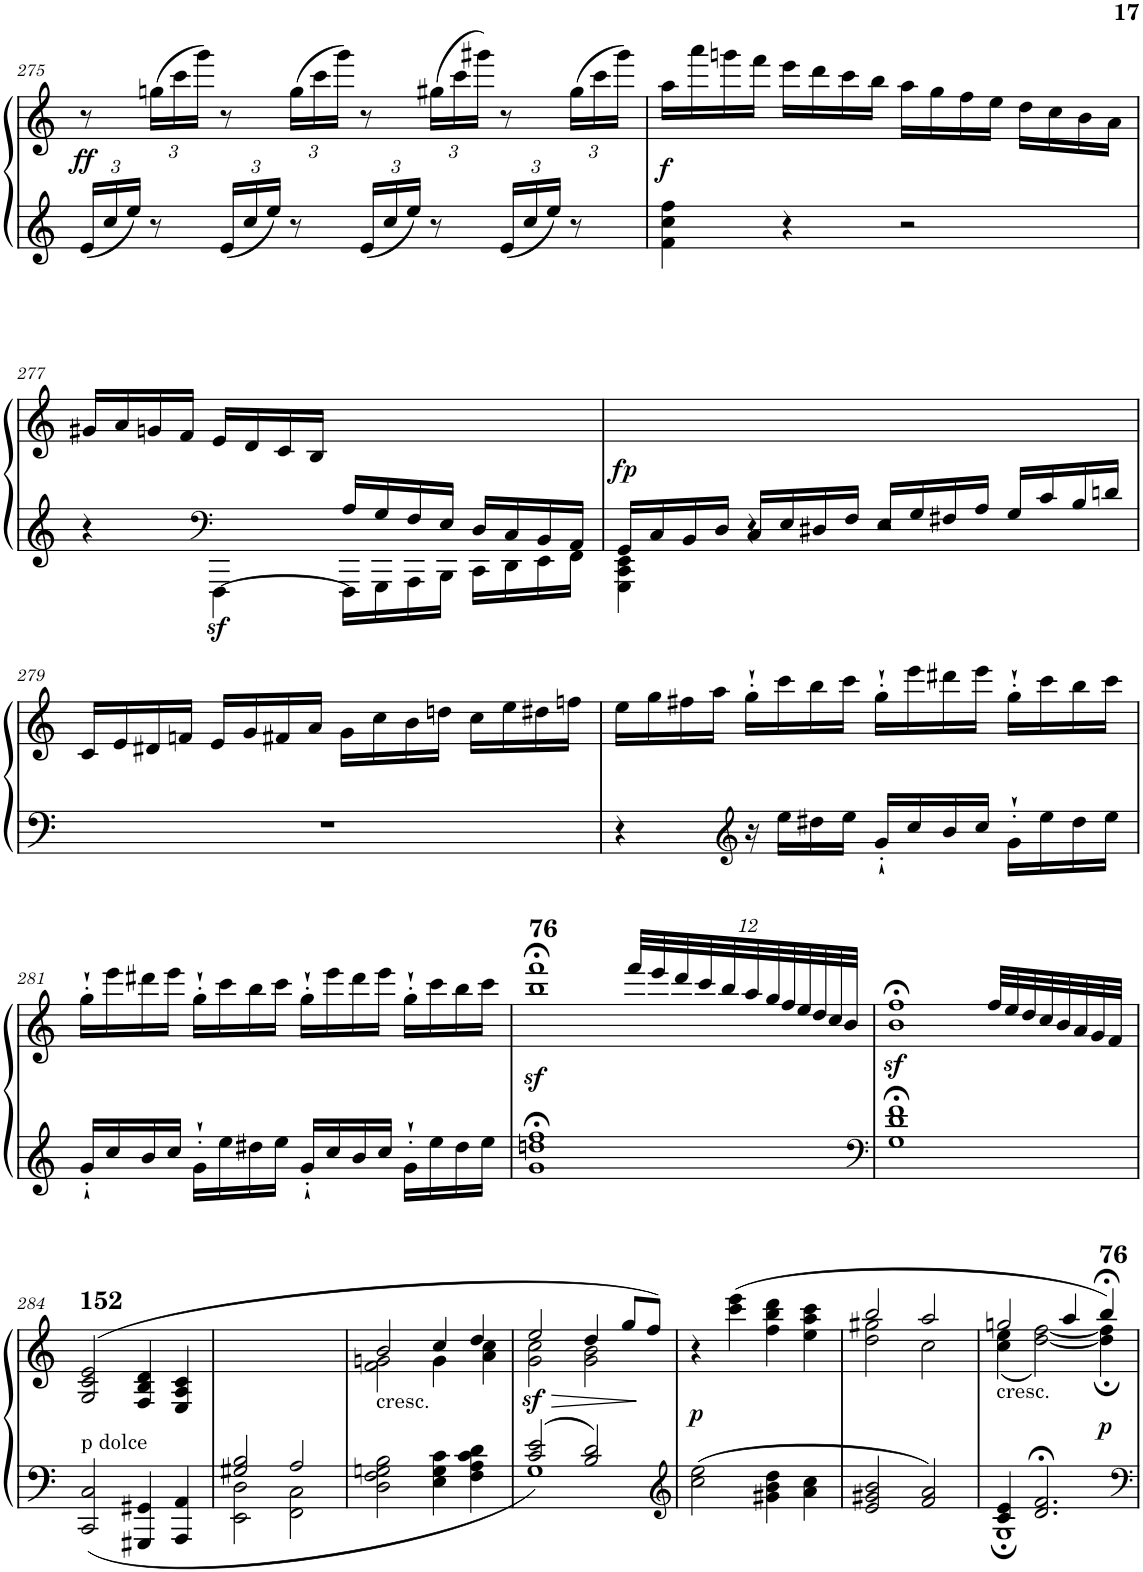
**kern	**kern	**dynam
*part1	*part1	*part1
*staff2	*staff1	*staff1/2
*I"Piano	*	*
*I'Pno	*	*
!!LO:PB:g=z
*clefG2	*clefG2	*
*k[]	*k[]	*
*M4/4	*M4/4	*
*Xbrackettup	*	*
=275	=275	=275
!	!	!LO:DY:b
24e/LL	8r	ff
24cc/	.	.
24ee/JJ	.	.
*	*Xbrackettup	*
8r	(24ggn\LL	.
.	24ccc\	.
.	24ggg\JJ)	.
24e/LL	8r	.
24cc/	.	.
24ee/JJ	.	.
8r	(24gg\LL	.
.	24ccc\	.
.	24ggg\JJ)	.
24e/LL	8r	.
24cc/	.	.
24ee/JJ	.	.
8r	(24gg#X\LL	.
.	24ccc\	.
.	24ggg#X\JJ)	.
24e/LL	8r	.
24cc/	.	.
24ee/JJ	.	.
8r	(24gg#\LL	.
.	24ccc\	.
.	24ggg#\JJ)	.
=276	=276	=276
!	!	!LO:DY:b
4f\ 4cc\ 4ff\	16aa\LL	f
.	16aaa\	.
.	16gggn\	.
.	16fff\JJ	.
4r	16eee\LL	.
.	16ddd\	.
.	16ccc\	.
.	16bb\JJ	.
2r	16aa\LL	.
.	16gg\	.
.	16ff\	.
.	16ee\JJ	.
.	16dd\LL	.
.	16cc\	.
.	16b\	.
.	16a\JJ	.
!!LO:LB:g=z
=277	=277	=277
*^	*	*
2ryy	4r	16g#X/LL	.
.	.	16a/	.
.	.	16gn/	.
.	.	16f/JJ	.
*clefF4	*	*	*
!	!	!	!LO:DY:b=2
.	[4FFF\	16e/LL	sf
.	.	16d/	.
.	.	16c/	.
.	.	16B/JJ	.
16A/LL	16FFF\LL]	2ryy	.
16G/	16GGG\	.	.
16F/	16AAA\	.	.
16E/JJ	16BBB\JJ	.	.
16D/LL	16CC\LL	.	.
16C/	16DD\	.	.
16BB/	16EE\	.	.
16AA/JJ	16FF\JJ	.	.
=278	=278	=278	=278
!	!	!	!LO:DY:a=2
16GG/LL	4GGG\ 4CC\ 4EE\	1ryy	fp
16C/	.	.	.
16BB/	.	.	.
16D/JJ	.	.	.
16C/LL	4r	.	.
16E/	.	.	.
16D#X/	.	.	.
16F/JJ	.	.	.
16E/LL	2r	.	.
16G/	.	.	.
16F#X/	.	.	.
16A/JJ	.	.	.
16G/LL	.	.	.
16c/	.	.	.
16B/	.	.	.
16dn/JJ	.	.	.
*v	*v	*	*
!!LO:LB:g=z
=279	=279	=279
1r	16c/LL	.
.	16e/	.
.	16d#X/	.
.	16fn/JJ	.
.	16e/LL	.
.	16g/	.
.	16f#X/	.
.	16a/JJ	.
.	16g\LL	.
.	16cc\	.
.	16b\	.
.	16ddn\JJ	.
.	16cc\LL	.
.	16ee\	.
.	16dd#X\	.
.	16ffn\JJ	.
=280	=280	=280
4r	16ee\LL	.
.	16gg\	.
.	16ff#X\	.
.	16aa\JJ	.
*clefG2	*	*
16r	16gg'`\LL	.
16ee\LL	16ccc\	.
16dd#X\	16bb\	.
16ee\JJ	16ccc\JJ	.
16g'`/LL	16gg'`\LL	.
16cc/	16eee\	.
16b/	16ddd#X\	.
16cc/JJ	16eee\JJ	.
16g'`\LL	16gg'`\LL	.
16ee\	16ccc\	.
16dd#\	16bb\	.
16ee\JJ	16ccc\JJ	.
!!LO:LB:g=z
=281	=281	=281
16g'`/LL	16gg'`\LL	.
16cc/	16eee\	.
16b/	16ddd#X\	.
16cc/JJ	16eee\JJ	.
16g'`\LL	16gg'`\LL	.
16ee\	16ccc\	.
16dd#X\	16bb\	.
16ee\JJ	16ccc\JJ	.
16g'`/LL	16gg'`\LL	.
16cc/	16eee\	.
16b/	16ddd#\	.
16cc/JJ	16eee\JJ	.
16g'`\LL	16gg'`\LL	.
16ee\	16ccc\	.
16dd#\	16bb\	.
16ee\JJ	16ccc\JJ	.
=282	=282	=282
*	*^	*
!	!LO:TX:a:B:t=76	!	!
!	!	!	!LO:DY:b
1g;< 1ddn;< 1ff;<	1bb;< 1fff;<	2.ryy	sf
.	.	48fff/LLL	.
.	.	48eee/	.
.	.	48ddd/	.
.	.	48ccc/	.
.	.	48bb/	.
.	.	48aa/	.
.	.	48gg/	.
.	.	48ff/	.
.	.	48ee/	.
.	.	48dd/	.
.	.	48cc/	.
.	.	48b/JJJ	.
=283	=283	=283	=283
*clefF4	*	*	*
!	!	!	!LO:DY:b
1G;< 1d;< 1f;<	1b;< 1ff;<	2.ryy	sf
.	.	32ff/LLL	.
.	.	32ee/	.
.	.	32dd/	.
.	.	32cc/	.
.	.	32b/	.
.	.	32a/	.
.	.	32g/	.
.	.	32f/JJJ	.
!!LO:LB:g=z
=284	=284	=284	=284
!	!LO:TX:a:B:t=152	!	!
!LO:TX:a:t=p dolce	!	!	!
*	*v	*v	*
2CC/ 2C/	(2G/ 2c/ 2e/	.
4GGG#X/ 4GG#X/	4F/ 4B/ 4d/	.
4AAA/ 4AA/	4E/ 4A/ 4c/	.
=285	=285	=285
*^	*	*
2G#X/ 2B/	2EE\ 2D\	1ryy	.
2A/	2FF\ 2C\	.	.
=286	=286	=286	=286
*	*	*^	*
!	!	!LO:TX:b:t=cresc.	!	!
*v	*v	*	*	*
2D\ 2F\ 2Gn\ 2B\	2b/	2f\ 2gn\	.
4E\ 4G\ 4c\	4cc/	4g\	.
4F\ 4A\ 4c\ 4d\	4dd/	4a\ 4cc\	.
=287	=287	=287	=287
*^	*	*	*
!	!	!	!	!LO:HP:b
!	!	!	!	!LO:DY:n=1:b
2c/ 2e/	1G	2ee/	2g\ 2cc\	> sf
2B/ 2d/	.	4dd/	2g\ 2b\	.
.	.	8gg/L	.	.
.	.	8ff/J)	.	]
*v	*v	*	*	*
*	*v	*v	*
=288	=288	=288
*clefG2	*	*
!	!	!LO:DY:b
2cc\ 2ee\	4r	p
.	(4ccc\ 4eee\	.
4g#X\ 4b\ 4dd\	4ff\ 4bb\ 4ddd\	.
4a\ 4cc\	4ee\ 4aa\ 4ccc\	.
=289	=289	=289
*	*^	*
2e/ 2g#X/ 2b/	2bb/	2dd\ 2gg#X\	.
2f/ 2a/	2aa/	2cc\	.
=290	=290	=290	=290
*^	*	*	*
!	!	!LO:TX:b:t=cresc.	!	!
4c/ 4e/	1G;	2ggn/	(4cc\ 4ee\	.
2.d/;< 2.f/;<	.	.	[2dd\ [2ff\)	.
.	.	4aa/	.	.
!	!	!LO:TX:a:B:t=76	!	!
!	!	!	!	!LO:DY:b
.	.	4bb;</)	4dd\]; 4ff\];	p
*v	*v	*	*	*
*	*v	*v	*
=	=	=
*-	*-	*-
